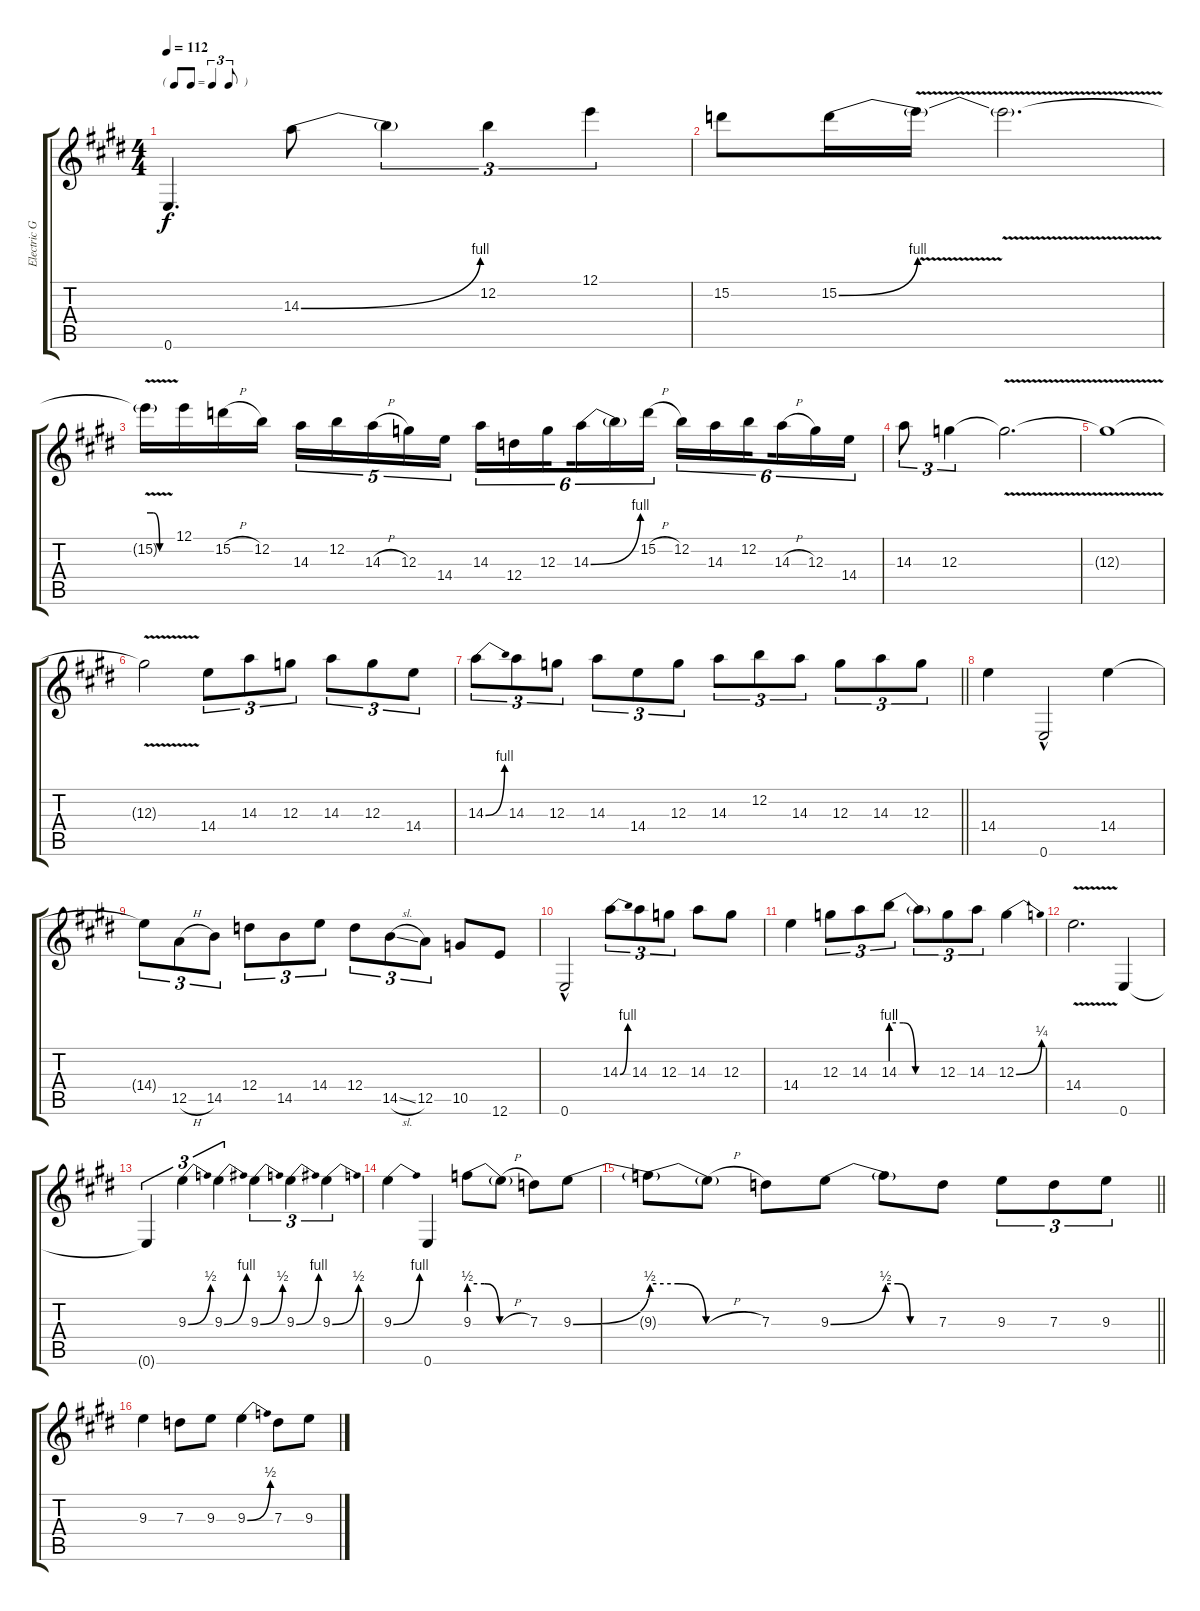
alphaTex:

\track ("Electric Guitar" "Electric G") {instrument overdrivenguitar}
\staff {score tabs}
\tuning (E4 B3 G3 D3 A2 E2) {hide}
\ts (4 4)
\tf triplet8th
\tempo 112
\clef g2
\ks e
0.6{t}.4{d dy f} 14.3{be (bend 0 0 60 4)}.8 14.3{t}.4{tu (3 2)} 12.2.4{tu (3 2)} 12.1.4{tu (3 2)} |
15.2.8 15.2{be (bend 0 0 60 4)}.16 15.2{v t}.16 15.2{v t}.2{d} |
15.2{be (custom 0 4 15 4 30 0 60 0) t}.16 12.1.16 15.2{h}.16 12.2.16 14.3.16{tu (5 4)} 12.2.16{tu (5 4)} 14.3{h}.16{tu (5 4)} 12.3.16{tu (5 4)} 14.4.16{tu (5 4)} 14.3.16{tu (6 4)} 12.4.16{tu (6 4)} 12.3.16{tu (6 4) beam splitsecondary} 14.3{be (bend 0 0 60 4)}.16{tu (6 4)} 14.3{t}.16{tu (6 4)} 15.2{h}.16{tu (6 4)} 12.2.16{tu (6 4)} 14.3.16{tu (6 4)} 12.2.16{tu (6 4) beam splitsecondary} 14.3{h}.16{tu (6 4)} 12.3.16{tu (6 4)} 14.4.16{tu (6 4)} |
14.3.8{tu (3 2)} 12.3.4{tu (3 2)} 12.3{v t}.2{d} |
12.3{v t}.1 |
12.3{v t}.2 14.4.8{tu (3 2)} 14.3.8{tu (3 2)} 12.3.8{tu (3 2)} 14.3.8{tu (3 2)} 12.3.8{tu (3 2)} 14.4.8{tu (3 2)} |
\barLineRight lightlight
14.3{be (bend 0 0 60 4)}.8{tu (3 2)} 14.3.8{tu (3 2)} 12.3.8{tu (3 2)} 14.3.8{tu (3 2)} 14.4.8{tu (3 2)} 12.3.8{tu (3 2)} 14.3.8{tu (3 2)} 12.2.8{tu (3 2)} 14.3.8{tu (3 2)} 12.3.8{tu (3 2)} 14.3.8{tu (3 2)} 12.3.8{tu (3 2)} |
\section ("" "")
14.4.4 0.6{hac}.2 14.4.4 |
14.4{t}.8{tu (3 2)} 12.5{h}.8{tu (3 2)} 14.5.8{tu (3 2)} 12.4.8{tu (3 2)} 14.5.8{tu (3 2)} 14.4.8{tu (3 2)} 12.4.8{tu (3 2)} 14.5{sl}.8{tu (3 2)} 12.5.8{tu (3 2)} 10.5.8 12.6.8 |
0.6{hac}.2 14.3{be (bend 0 0 60 4)}.8{tu (3 2)} 14.3.8{tu (3 2)} 12.3.8{tu (3 2)} 14.3.8 12.3.8 |
14.4.4 12.3.8{tu (3 2)} 14.3.8{tu (3 2)} 14.3{be (custom 0 4 15 4 30 0 60 0)}.8{tu (3 2)} 14.3{t}.8{tu (3 2)} 12.3.8{tu (3 2)} 14.3.8{tu (3 2)} 12.3{be (bend 0 0 60 1)}.4 |
14.4{v}.2{d} 0.6.4 |
0.6{t}.4{tu (3 2)} 9.3{be (bend 0 0 60 2)}.4{tu (3 2)} 9.3{be (bend 0 0 60 4)}.4{tu (3 2)} 9.3{be (bend 0 0 60 2)}.4{tu (3 2)} 9.3{be (bend 0 0 60 4)}.4{tu (3 2)} 9.3{be (bend 0 0 60 2)}.4{tu (3 2)} |
9.3{be (bend 0 0 60 4)}.4 0.6.4 9.3{be (custom 0 2 15 2 30 0 60 0)}.8 9.3{h t}.8 7.3.8 9.3{be (bend 0 0 60 2)}.8 |
\barLineRight lightlight
9.3{be (custom 0 2 15 2 30 0 60 0) t}.8 9.3{h t}.8 7.3.8 9.3{be (bend 0 0 60 2)}.8 9.3{be (custom 0 2 15 2 30 0 60 0) t}.8 7.3.8 9.3.8{tu (3 2)} 7.3.8{tu (3 2)} 9.3.8{tu (3 2)} |
\section ("" "")
9.3.4 7.3.8 9.3.8 9.3{be (bend 0 0 60 2)}.4 7.3.8 9.3.8
